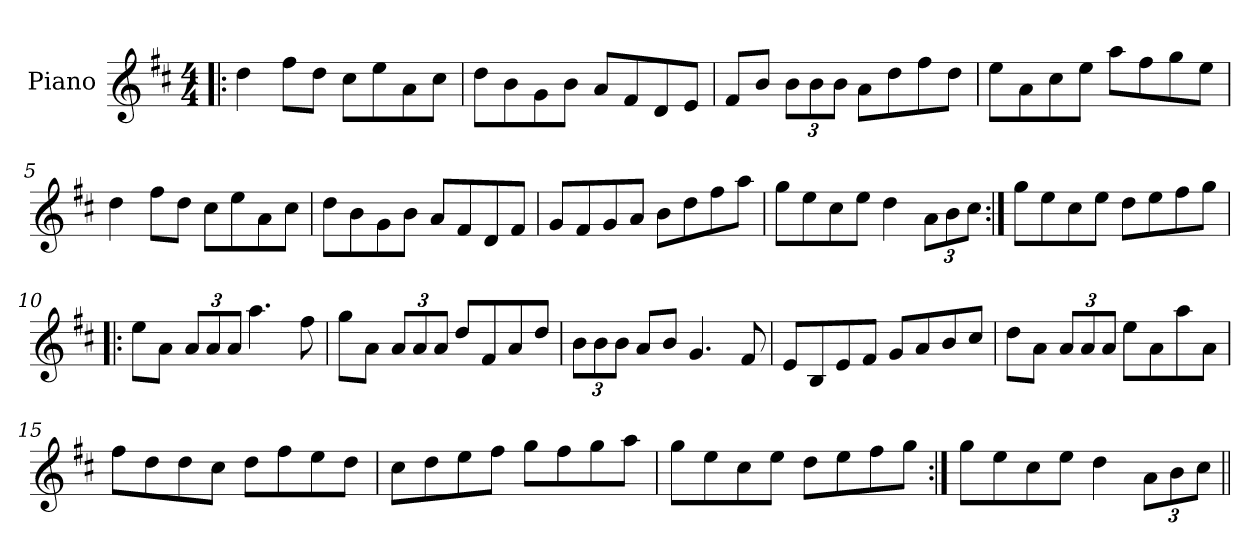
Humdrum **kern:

**kern
*part1
*staff1
*I"Piano
*I'Pno
*clefG2
*k[f#c#]
*D:
*M4/4
=1!|:
4dd\
8ff#\L
8dd\J
8cc#\L
8ee\
8a\
8cc#\J
=2
8dd\L
8b\
8g\
8b\J
8a/L
8f#/
8d/
8e/J
=3
8f#/L
8b/J
12b\L
12b\
12b\J
8a\L
8dd\
8ff#\
8dd\J
=4
8ee\L
8a\
8cc#\
8ee\J
8aa\L
8ff#\
8gg\
8ee\J
=5
4dd\
8ff#\L
8dd\J
8cc#\L
8ee\
8a\
8cc#\J
=6
8dd\L
8b\
8g\
8b\J
8a/L
8f#/
8d/
8f#/J
=7
8g/L
8f#/
8g/
8a/J
8b\L
8dd\
8ff#\
8aa\J
=8
8gg\L
8ee\
8cc#\
8ee\J
4dd\
12a\L
12b\
12cc#\J
=9:|!
8gg\L
8ee\
8cc#\
8ee\J
8dd\L
8ee\
8ff#\
8gg\J
=10!|:
8ee\L
8a\J
12a/L
12a/
12a/J
4.aa\
8ff#\
=11
8gg\L
8a\J
12a/L
12a/
12a/J
8dd/L
8f#/
8a/
8dd/J
=12
12b\L
12b\
12b\J
8a/L
8b/J
4.g/
8f#/
=13
8e/L
8B/
8e/
8f#/J
8g/L
8a/
8b/
8cc#/J
=14
8dd\L
8a\J
12a/L
12a/
12a/J
8ee\L
8a\
8aa\
8a\J
=15
8ff#\L
8dd\
8dd\
8cc#\J
8dd\L
8ff#\
8ee\
8dd\J
=16
8cc#\L
8dd\
8ee\
8ff#\J
8gg\L
8ff#\
8gg\
8aa\J
=17
8gg\L
8ee\
8cc#\
8ee\J
8dd\L
8ee\
8ff#\
8gg\J
=18:|!
8gg\L
8ee\
8cc#\
8ee\J
4dd\
12a\L
12b\
12cc#\J
=||
*-
